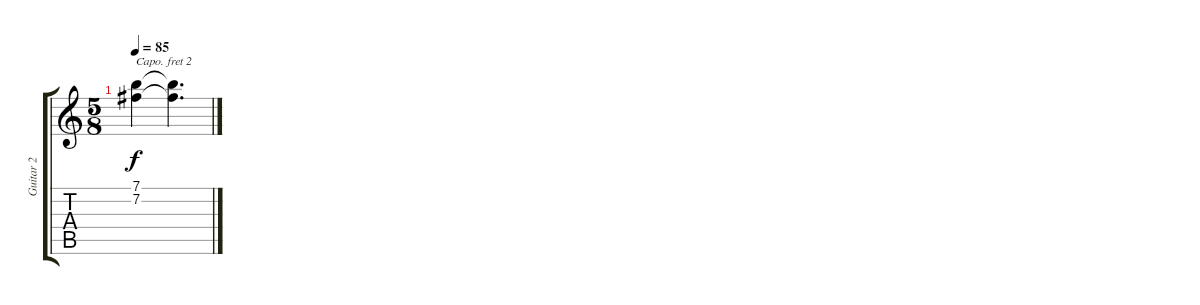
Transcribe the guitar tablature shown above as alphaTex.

\track ("Guitar 2" "Guitar 2") {instrument distortionguitar}
\staff {score tabs}
\capo 2
\tuning (D4 A3 F3 C3 G2 C2) {hide}
\ts (5 8)
\tempo 85
\clef g2
\ks c
(7.1{t} 7.2{t}).4{dy f} (7.1{t} 7.2{t}).4{d}
